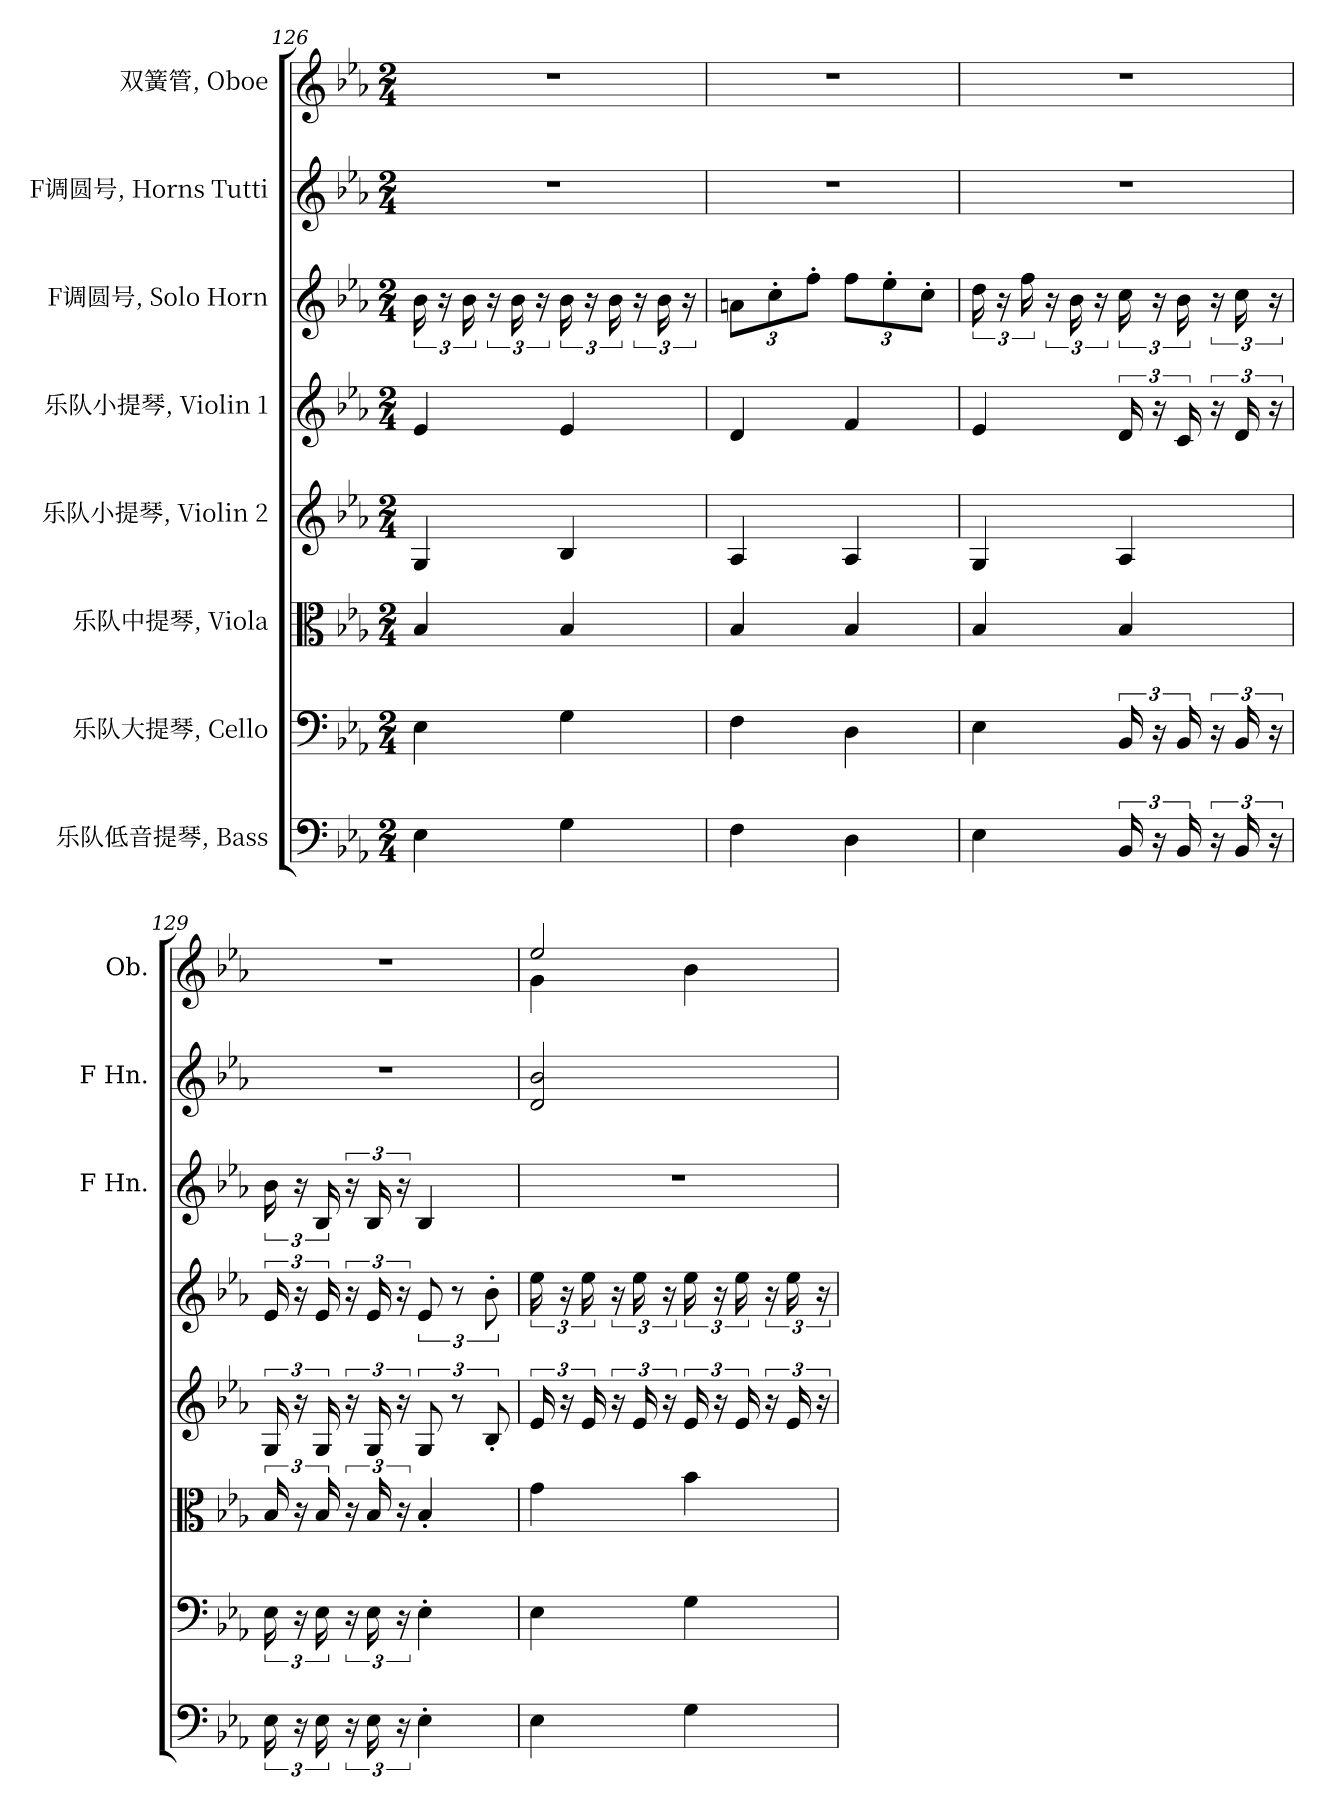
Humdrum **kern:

**kern	**kern	**kern	**kern	**kern	**kern	**kern	**kern
*part8	*part7	*part6	*part5	*part4	*part3	*part2	*part1
*staff8	*staff7	*staff6	*staff5	*staff4	*staff3	*staff2	*staff1
*I"乐队低音提琴, Bass	*I"乐队大提琴, Cello	*I"乐队中提琴, Viola	*I"乐队小提琴, Violin 2	*I"乐队小提琴, Violin 1	*I"F调圆号, Solo Horn	*I"F调圆号, Horns Tutti	*I"双簧管, Oboe
*	*	*	*	*	*I'F Hn.	*I'F Hn.	*I'Ob.
!!LO:PB:g=z
*clefF4	*clefF4	*clefC3	*clefG2	*clefG2	*clefG2	*clefG2	*clefG2
*ITrd7c12	*	*	*	*	*ITrd4c7	*ITrd4c7	*
*k[b-e-a-]	*k[b-e-a-]	*k[b-e-a-]	*k[b-e-a-]	*k[b-e-a-]	*k[b-e-a-d-]	*k[b-e-a-d-]	*k[b-e-a-]
*M2/4	*M2/4	*M2/4	*M2/4	*M2/4	*M2/4	*M2/4	*M2/4
=126	=126	=126	=126	=126	=126	=126	=126
4EE-\	4E-\	4B-/	4G/	4e-/	24e-\	2r	2r
.	.	.	.	.	24r	.	.
.	.	.	.	.	24e-\	.	.
.	.	.	.	.	24r	.	.
.	.	.	.	.	24e-\	.	.
.	.	.	.	.	24r	.	.
4GG\	4G\	4B-/	4B-/	4e-/	24e-\	.	.
.	.	.	.	.	24r	.	.
.	.	.	.	.	24e-\	.	.
.	.	.	.	.	24r	.	.
.	.	.	.	.	24e-\	.	.
.	.	.	.	.	24r	.	.
=127	=127	=127	=127	=127	=127	=127	=127
*	*	*	*	*	*Xbrackettup	*	*
4FF\	4F\	4B-/	4A-/	4d/	12dn\L	2r	2r
.	.	.	.	.	12f'\	.	.
.	.	.	.	.	12b-'\J	.	.
4DD\	4D\	4B-/	4A-/	4f/	12b-\L	.	.
.	.	.	.	.	12a-'\	.	.
.	.	.	.	.	12f'\J	.	.
=128	=128	=128	=128	=128	=128	=128	=128
*	*	*	*	*	*brackettup	*	*
4EE-\	4E-\	4B-/	4G/	4e-/	24g\	2r	2r
.	.	.	.	.	24r	.	.
.	.	.	.	.	24b-\	.	.
.	.	.	.	.	24r	.	.
.	.	.	.	.	24e-\	.	.
.	.	.	.	.	24r	.	.
24BBB-/	24BB-/	4B-/	4A-/	24d/	24f\	.	.
24r	24r	.	.	24r	24r	.	.
24BBB-/	24BB-/	.	.	24c/	24e-\	.	.
24r	24r	.	.	24r	24r	.	.
24BBB-/	24BB-/	.	.	24d/	24f\	.	.
24r	24r	.	.	24r	24r	.	.
!!LO:PB:g=z
=129	=129	=129	=129	=129	=129	=129	=129
24EE-\	24E-\	24B-/	24G/	24e-/	24e-\	2r	2r
24r	24r	24r	24r	24r	24r	.	.
24EE-\	24E-\	24B-/	24G/	24e-/	24E-/	.	.
24r	24r	24r	24r	24r	24r	.	.
24EE-\	24E-\	24B-/	24G/	24e-/	24E-/	.	.
24r	24r	24r	24r	24r	24r	.	.
4EE-'\	4E-'\	4B-'/	12G/	12e-/	4E-/	.	.
.	.	.	12r	12r	.	.	.
.	.	.	12B-'/	12b-'\	.	.	.
=130	=130	=130	=130	=130	=130	=130	=130
*	*	*	*	*	*	*	*^
4EE-\	4E-\	4g\	24e-/	24ee-\	2r	2G/ 2e-/	2ee-/	4g\
.	.	.	24r	24r	.	.	.	.
.	.	.	24e-/	24ee-\	.	.	.	.
.	.	.	24r	24r	.	.	.	.
.	.	.	24e-/	24ee-\	.	.	.	.
.	.	.	24r	24r	.	.	.	.
4GG\	4G\	4b-\	24e-/	24ee-\	.	.	.	4b-\
.	.	.	24r	24r	.	.	.	.
.	.	.	24e-/	24ee-\	.	.	.	.
.	.	.	24r	24r	.	.	.	.
.	.	.	24e-/	24ee-\	.	.	.	.
.	.	.	24r	24r	.	.	.	.
*	*	*	*	*	*	*	*v	*v
=	=	=	=	=	=	=	=
*-	*-	*-	*-	*-	*-	*-	*-
